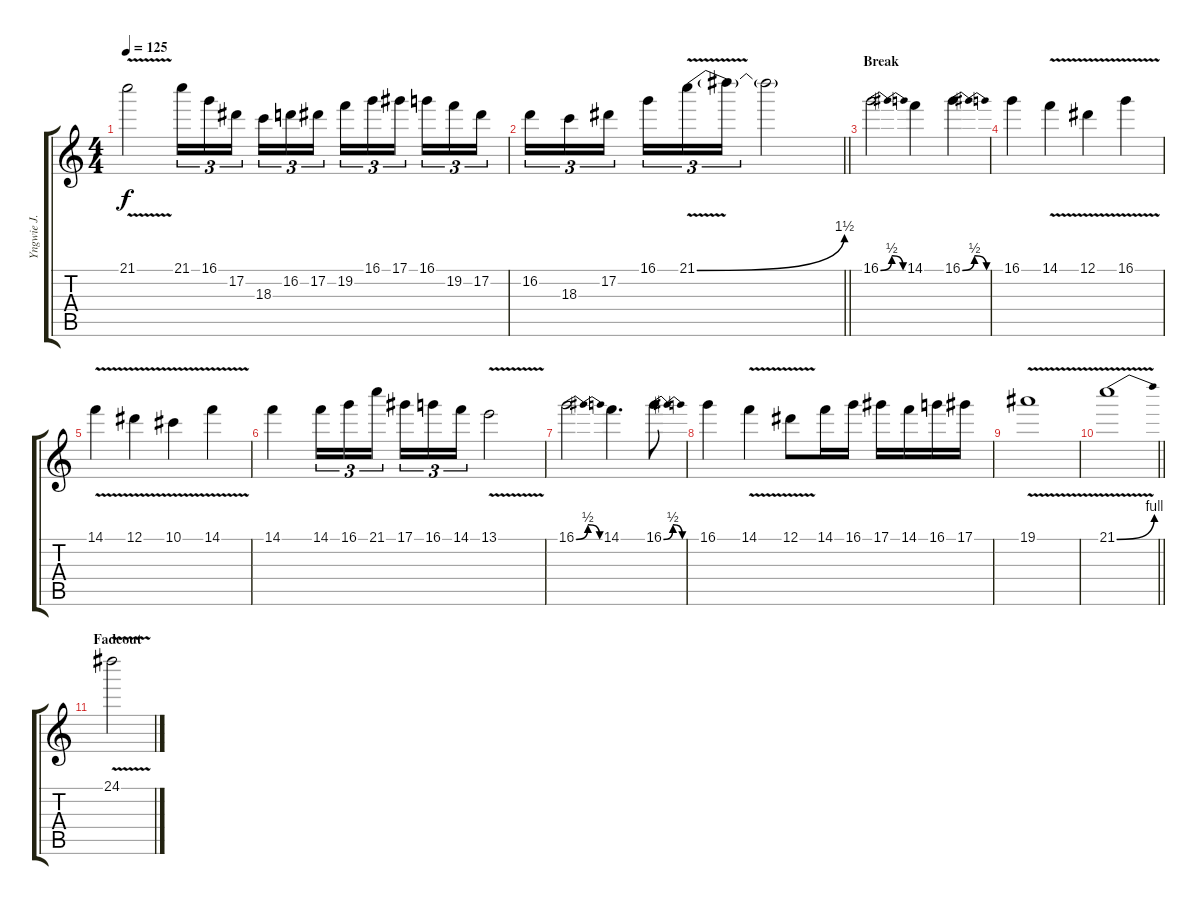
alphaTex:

\track ("Yngwie J. Malmsteen" "Yngwie J. ") {instrument overdrivenguitar}
\staff {score tabs}
\tuning (Eb4 Bb3 Gb3 Db3 Ab2 Eb2) {hide}
\ts (4 4)
\tempo 125
\clef g2
\ks c
21.1{v}.2{dy f} 21.1.16{tu (3 2)} 16.1.16{tu (3 2)} 17.2.16{tu (3 2) beam splitsecondary} 18.3.16{tu (3 2)} 16.2.16{tu (3 2)} 17.2.16{tu (3 2)} 19.2.16{tu (3 2)} 16.1.16{tu (3 2)} 17.1.16{tu (3 2) beam splitsecondary} 16.1.16{tu (3 2)} 19.2.16{tu (3 2)} 17.2.16{tu (3 2)} |
\barLineRight lightlight
16.2.16{tu (3 2)} 18.3.16{tu (3 2)} 17.2.16{tu (3 2) beam splitsecondary} 16.1.16{tu (3 2)} 21.1{be (bend 0 0 60 6) v}.16{tu (3 2)} 21.1{t}.16{tu (3 2)} 21.1{t}.2 |
\section ("" "Break")
16.1{be (bendrelease 0 0 15 2 42 2 60 0)}.2 14.1.4 16.1{be (bendrelease 0 0 15 2 54 2 60 0)}.4 |
16.1.4 14.1{v}.4 12.1{v}.4 16.1{v}.4 |
14.1{v}.4 12.1{v}.4 10.1{v}.4 14.1{v}.4 |
14.1.4 14.1.16{tu (3 2)} 16.1.16{tu (3 2)} 21.1.16{tu (3 2) beam splitsecondary} 17.1.16{tu (3 2)} 16.1.16{tu (3 2)} 14.1.16{tu (3 2)} 13.1{v}.2 |
16.1{be (bendrelease 0 0 15 2 42 2 60 0)}.2 14.1.4{d} 16.1{be (bendrelease 0 0 15 2 54 2 60 0)}.8 |
16.1.4 14.1{v}.4 12.1{v}.8 14.1.16 16.1.16 17.1.16 14.1.16 16.1.16 17.1.16 |
19.1{v}.1 |
\barLineRight lightlight
21.1{be (bend 0 0 60 4) v}.1 |
\section ("" "Fadeout")
24.1{v}.2
